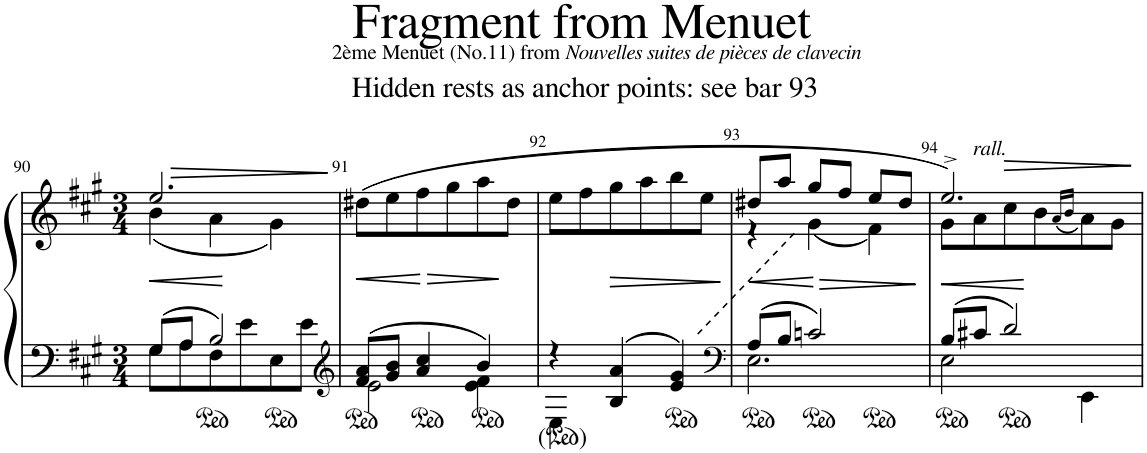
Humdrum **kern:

**kern	**kern	**dynam
*part1	*part1	*part1
*staff2	*staff1	*staff1/2
*I"Piano	*	*
*I'Pno.	*	*
*clefF4	*clefG2	*
*k[f#c#g#]	*k[f#c#g#]	*
*M3/4	*M3/4	*
=90	=90	=90
*^	*	*
!	!	!	!LO:HP:b
*	*	*^	*
8G#/L	8G#\L	(<4b\	2.ee/	>
8A/J	8A\	.	.	.
2B/	8F#\	4a\	.	.
.	8e\	.	.	.
.	8E\	4g#\)	.	.
.	8e\J	.	.	.
*v	*v	*	*	*
*	*v	*v	*
.	.	]
=91	=91	=91
*clefG2	*	*
*^	*	*
8f#/ 8a/L	2e\	(8dd#X\L	.
8g#/ 8b/J	.	8ee\	.
4a/ 4cc#/	.	8ff#\	.
.	.	8gg#\	.
4b/	4e\ 4f#\	8aa\	.
.	.	8dd#\J	.
=92	=92	=92	=92
4r	4E\	8ee\L	.
.	.	8ff#\	.
4B/ 4a/	2ryy	8gg#\	.
.	.	8aa\	.
4e/ 4g#/	.	8bb\	.
.	.	8ee\J	.
*v	*v	*	*
=93	=93	=93
*clefF4	*	*
*^	*^	*
*	*^	*	*	*
8A/L	2.E\	4ryy	8dd#X/L	4r	.
8B/J	.	.	8aa/J	.	.
!	!	!	!	!	!LO:HP:b
2cn/	.	4ryy	8gg#/L	(4g#\	>
.	.	.	8ff#/J	.	.
.	.	4ryy	8ee/L	4f#\)	.
.	.	.	8dd#/J	.	.
*v	*v	*v	*	*	*
*	*v	*v	*
.	.	]
=94	=94	=94
*^	*	*
!	!	!	!LO:HP:b
*	*	*^	*
8B/L	2E\	2.ee^/)	8g#\L	<
!	!	!	!LO:TX:a:i:t=rall.	!
8c#X/J	.	.	8a\	.
2d/	.	.	8cc#\	.
.	.	.	8b\	[
.	.	.	(16qa/LL	.
.	.	.	16qb/JJ	.
.	4EE\	.	8a\)	.
.	.	.	8g#\J	.
*v	*v	*	*	*
*	*v	*v	*
=	=	=
*-	*-	*-
